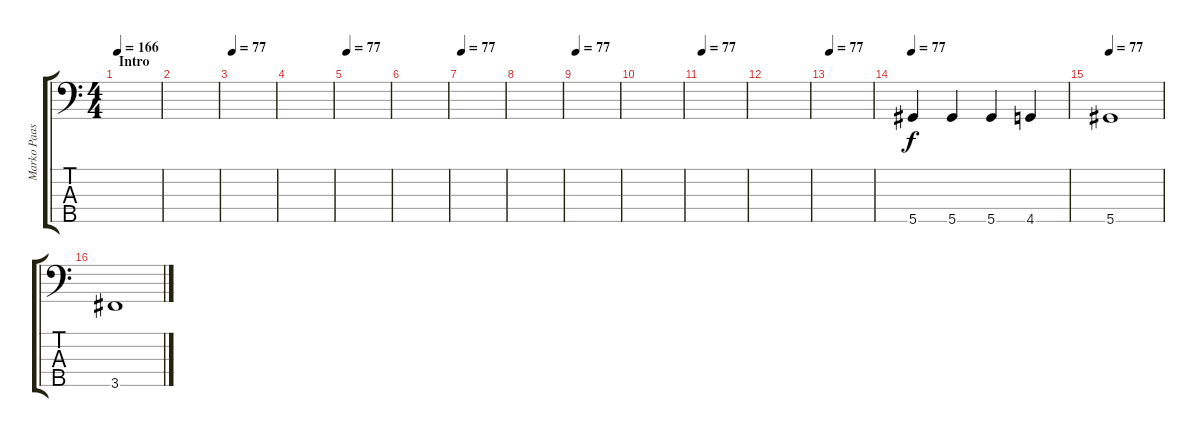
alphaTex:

\track ("Marko Paasikoski" "Marko Paas") {instrument electricbasspick}
\staff {score tabs}
\tuning (B2 Gb2 Db2 Ab1 Eb1) {hide}
\ts (4 4)
\section ("" "Intro")
\tempo 166
\tempo 77
\tempo 166
\clef f4
\ks c
|
|
\tempo 77
|
|
\tempo 77
|
|
\tempo 77
|
|
\tempo 77
|
|
\tempo 77
|
|
\tempo 77
|
\tempo 77
5.5.4 5.5.4 5.5.4 4.5.4 |
\tempo 77
5.5.1 |
3.5.1
